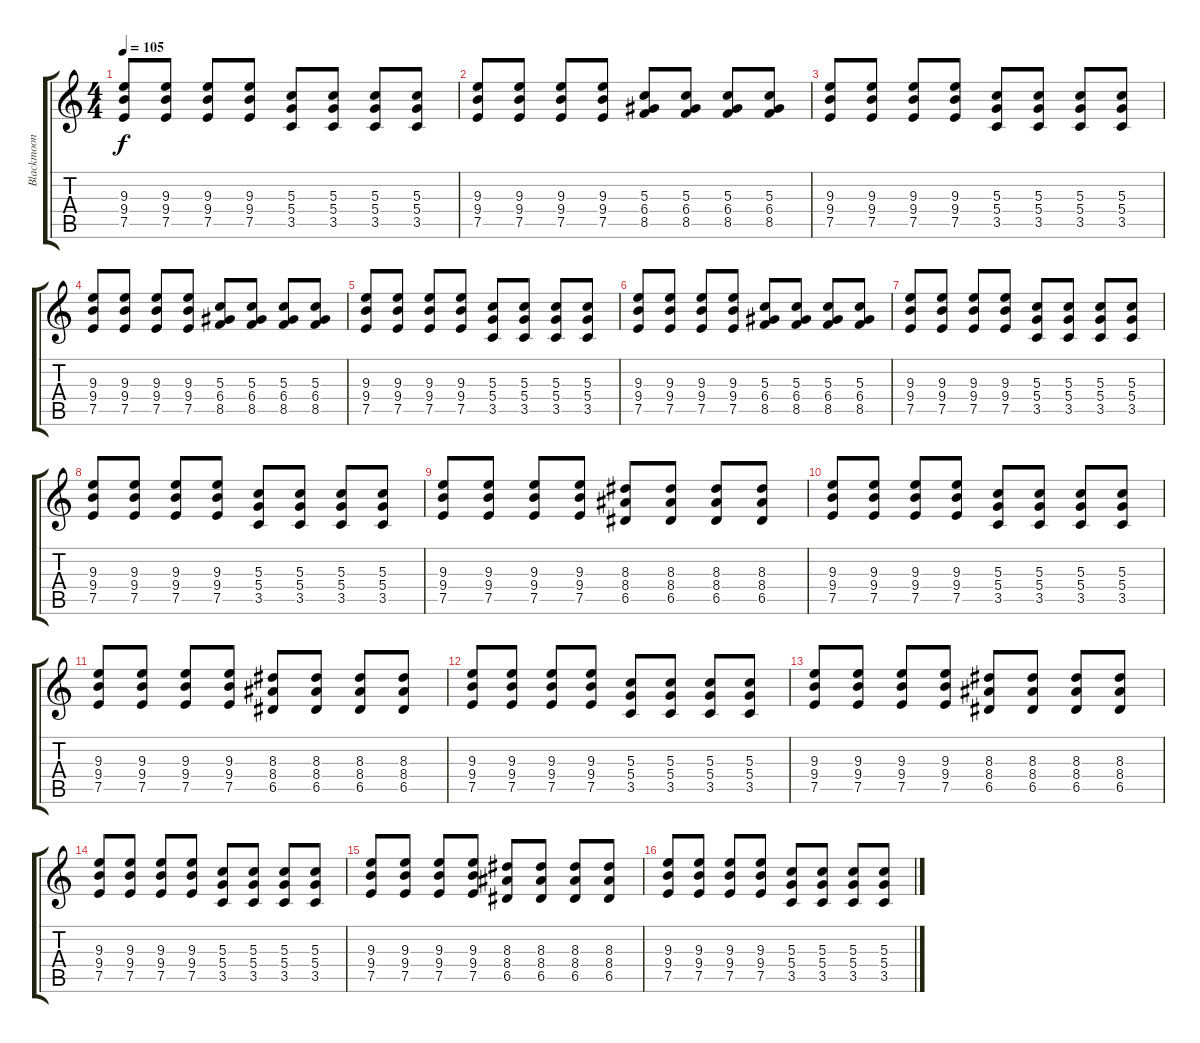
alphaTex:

\track ("Blackmoon" "Blackmoon") {instrument overdrivenguitar}
\staff {score tabs}
\tuning (E4 B3 G3 D3 A2 E2) {hide}
\ts (4 4)
\tempo 105
\clef g2
\ks c
(9.3 9.4 7.5).8{dy f} (9.3 9.4 7.5).8 (9.3 9.4 7.5).8 (9.3 9.4 7.5).8 (5.3 5.4 3.5).8 (5.3 5.4 3.5).8 (5.3 5.4 3.5).8 (5.3 5.4 3.5).8 |
(9.3 9.4 7.5).8 (9.3 9.4 7.5).8 (9.3 9.4 7.5).8 (9.3 9.4 7.5).8 (5.3 6.4 8.5).8 (5.3 6.4 8.5).8 (5.3 6.4 8.5).8 (5.3 6.4 8.5).8 |
(9.3 9.4 7.5).8 (9.3 9.4 7.5).8 (9.3 9.4 7.5).8 (9.3 9.4 7.5).8 (5.3 5.4 3.5).8 (5.3 5.4 3.5).8 (5.3 5.4 3.5).8 (5.3 5.4 3.5).8 |
(9.3 9.4 7.5).8 (9.3 9.4 7.5).8 (9.3 9.4 7.5).8 (9.3 9.4 7.5).8 (5.3 6.4 8.5).8 (5.3 6.4 8.5).8 (5.3 6.4 8.5).8 (5.3 6.4 8.5).8 |
(9.3 9.4 7.5).8 (9.3 9.4 7.5).8 (9.3 9.4 7.5).8 (9.3 9.4 7.5).8 (5.3 5.4 3.5).8 (5.3 5.4 3.5).8 (5.3 5.4 3.5).8 (5.3 5.4 3.5).8 |
(9.3 9.4 7.5).8 (9.3 9.4 7.5).8 (9.3 9.4 7.5).8 (9.3 9.4 7.5).8 (5.3 6.4 8.5).8 (5.3 6.4 8.5).8 (5.3 6.4 8.5).8 (5.3 6.4 8.5).8 |
(9.3 9.4 7.5).8 (9.3 9.4 7.5).8 (9.3 9.4 7.5).8 (9.3 9.4 7.5).8 (5.3 5.4 3.5).8 (5.3 5.4 3.5).8 (5.3 5.4 3.5).8 (5.3 5.4 3.5).8 |
(9.3 9.4 7.5).8 (9.3 9.4 7.5).8 (9.3 9.4 7.5).8 (9.3 9.4 7.5).8 (5.3 5.4 3.5).8 (5.3 5.4 3.5).8 (5.3 5.4 3.5).8 (5.3 5.4 3.5).8 |
(9.3 9.4 7.5).8 (9.3 9.4 7.5).8 (9.3 9.4 7.5).8 (9.3 9.4 7.5).8 (8.3 8.4 6.5).8 (8.3 8.4 6.5).8 (8.3 8.4 6.5).8 (8.3 8.4 6.5).8 |
(9.3 9.4 7.5).8 (9.3 9.4 7.5).8 (9.3 9.4 7.5).8 (9.3 9.4 7.5).8 (5.3 5.4 3.5).8 (5.3 5.4 3.5).8 (5.3 5.4 3.5).8 (5.3 5.4 3.5).8 |
(9.3 9.4 7.5).8 (9.3 9.4 7.5).8 (9.3 9.4 7.5).8 (9.3 9.4 7.5).8 (8.3 8.4 6.5).8 (8.3 8.4 6.5).8 (8.3 8.4 6.5).8 (8.3 8.4 6.5).8 |
(9.3 9.4 7.5).8 (9.3 9.4 7.5).8 (9.3 9.4 7.5).8 (9.3 9.4 7.5).8 (5.3 5.4 3.5).8 (5.3 5.4 3.5).8 (5.3 5.4 3.5).8 (5.3 5.4 3.5).8 |
(9.3 9.4 7.5).8 (9.3 9.4 7.5).8 (9.3 9.4 7.5).8 (9.3 9.4 7.5).8 (8.3 8.4 6.5).8 (8.3 8.4 6.5).8 (8.3 8.4 6.5).8 (8.3 8.4 6.5).8 |
(9.3 9.4 7.5).8 (9.3 9.4 7.5).8 (9.3 9.4 7.5).8 (9.3 9.4 7.5).8 (5.3 5.4 3.5).8 (5.3 5.4 3.5).8 (5.3 5.4 3.5).8 (5.3 5.4 3.5).8 |
(9.3 9.4 7.5).8 (9.3 9.4 7.5).8 (9.3 9.4 7.5).8 (9.3 9.4 7.5).8 (8.3 8.4 6.5).8 (8.3 8.4 6.5).8 (8.3 8.4 6.5).8 (8.3 8.4 6.5).8 |
(9.3 9.4 7.5).8 (9.3 9.4 7.5).8 (9.3 9.4 7.5).8 (9.3 9.4 7.5).8 (5.3 5.4 3.5).8 (5.3 5.4 3.5).8 (5.3 5.4 3.5).8 (5.3 5.4 3.5).8
